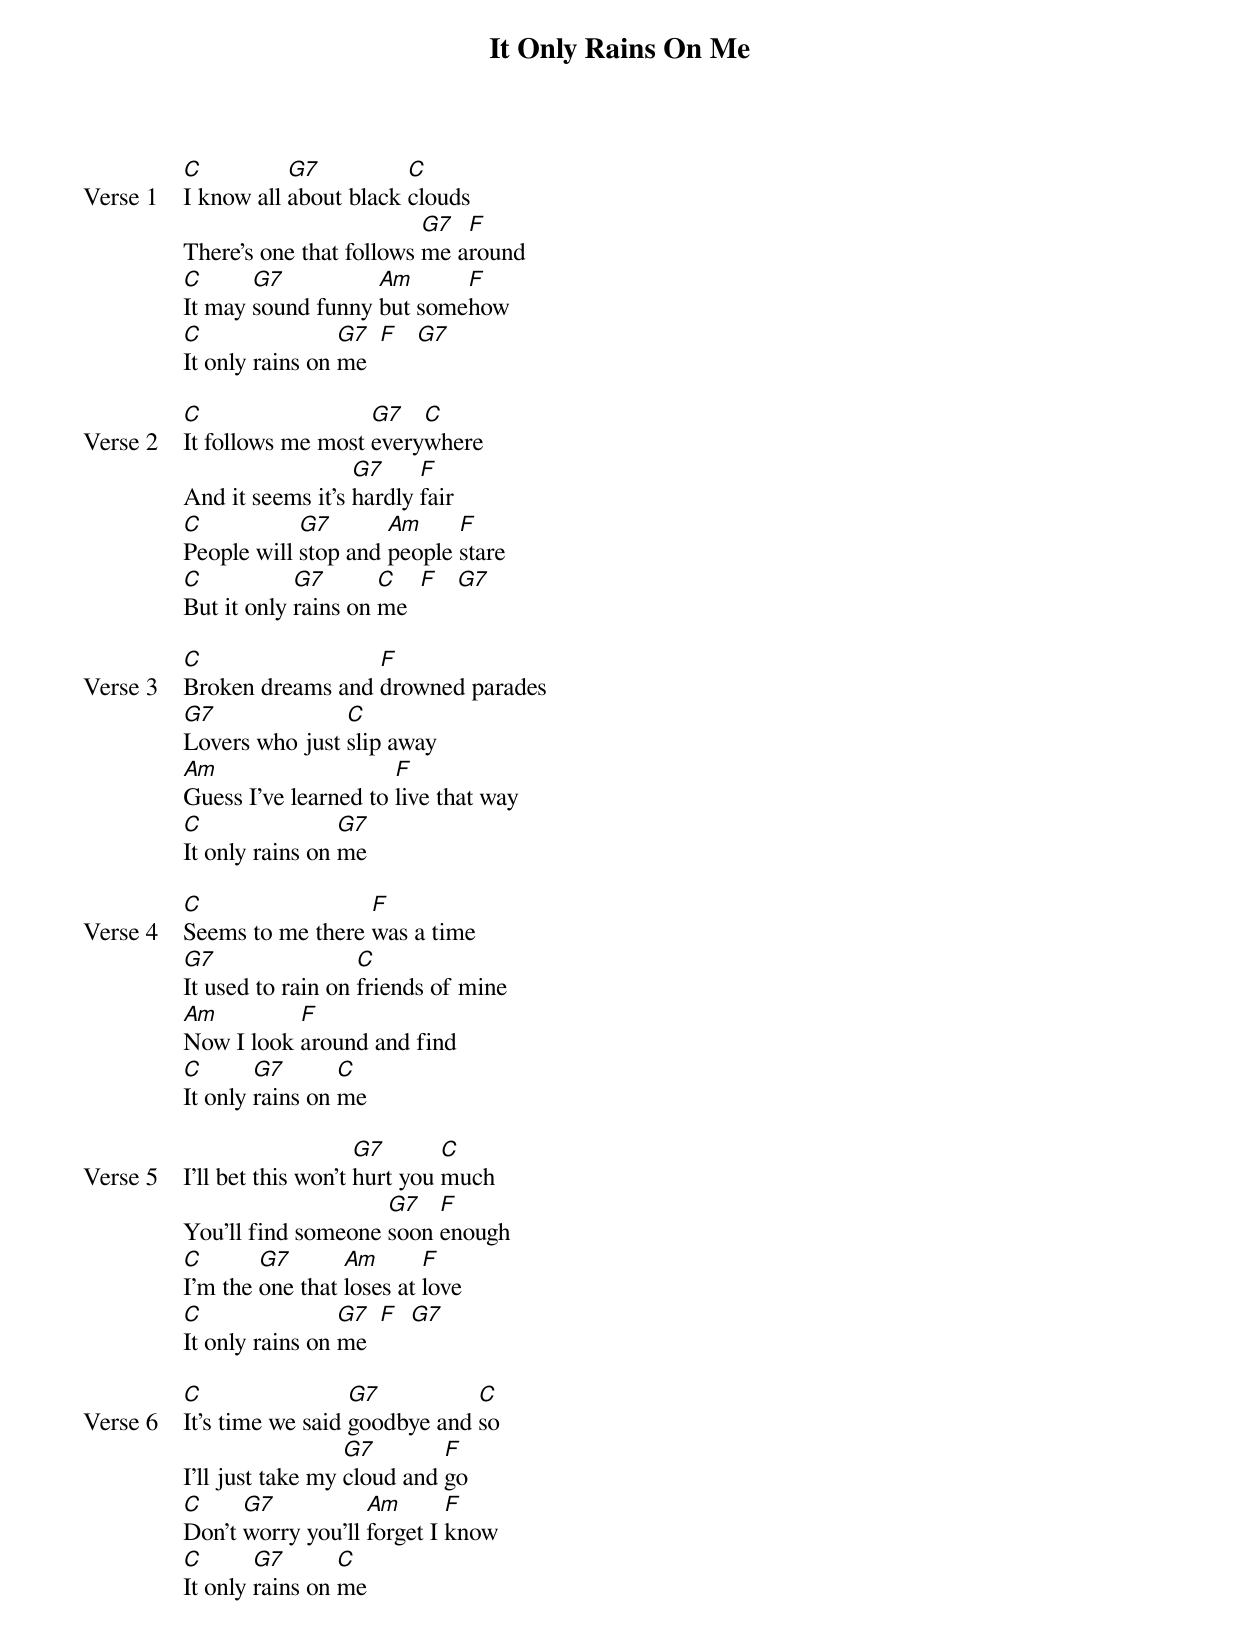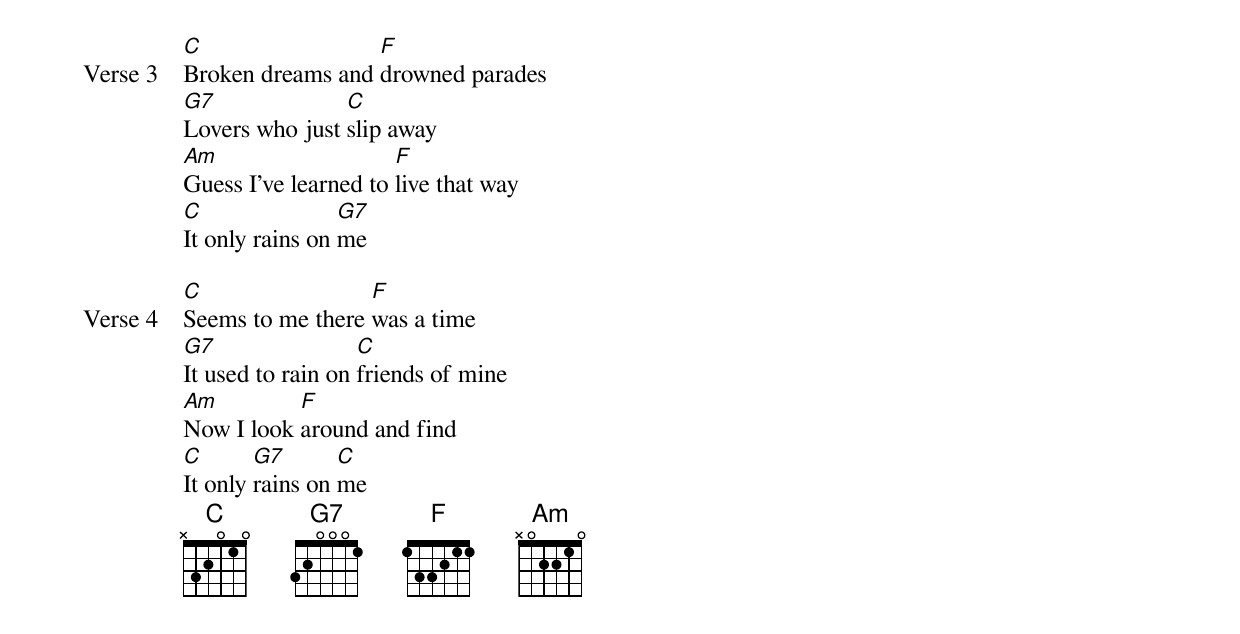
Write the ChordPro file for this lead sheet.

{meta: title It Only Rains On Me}
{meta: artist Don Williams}
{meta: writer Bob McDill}

{start_of_verse: Verse 1}
[C]I know all [G7]about black [C]clouds
There's one that follows [G7]me a[F]round
[C]It may [G7]sound funny [Am]but some[F]how
[C]It only rains on [G7]me  [F]   [G7]
{end_of_verse}

{start_of_verse: Verse 2}
[C]It follows me most [G7]every[C]where
And it seems it's [G7]hardly [F]fair
[C]People will [G7]stop and [Am]people [F]stare
[C]But it only [G7]rains on [C]me  [F]   [G7]
{end_of_verse}

{start_of_verse: Verse 3}
[C]Broken dreams and [F]drowned parades
[G7]Lovers who just [C]slip away
[Am]Guess I've learned to [F]live that way
[C]It only rains on [G7]me
{end_of_verse}

{start_of_verse: Verse 4}
[C]Seems to me there [F]was a time
[G7]It used to rain on [C]friends of mine
[Am]Now I look [F]around and find
[C]It only [G7]rains on [C]me
{end_of_verse}

{start_of_verse: Verse 5}
I'll bet this won't [G7]hurt you [C]much
You'll find someone [G7]soon [F]enough
[C]I'm the [G7]one that [Am]loses at [F]love
[C]It only rains on [G7]me  [F]  [G7]
{end_of_verse}

{start_of_verse: Verse 6}
[C]It's time we said [G7]goodbye and [C]so
I'll just take my [G7]cloud and [F]go
[C]Don't [G7]worry you'll [Am]forget I [F]know
[C]It only [G7]rains on [C]me
{end_of_verse}

{start_of_verse: Verse 3}
[C]Broken dreams and [F]drowned parades
[G7]Lovers who just [C]slip away
[Am]Guess I've learned to [F]live that way
[C]It only rains on [G7]me
{end_of_verse}

{start_of_verse: Verse 4}
[C]Seems to me there [F]was a time
[G7]It used to rain on [C]friends of mine
[Am]Now I look [F]around and find
[C]It only [G7]rains on [C]me
{end_of_verse}
